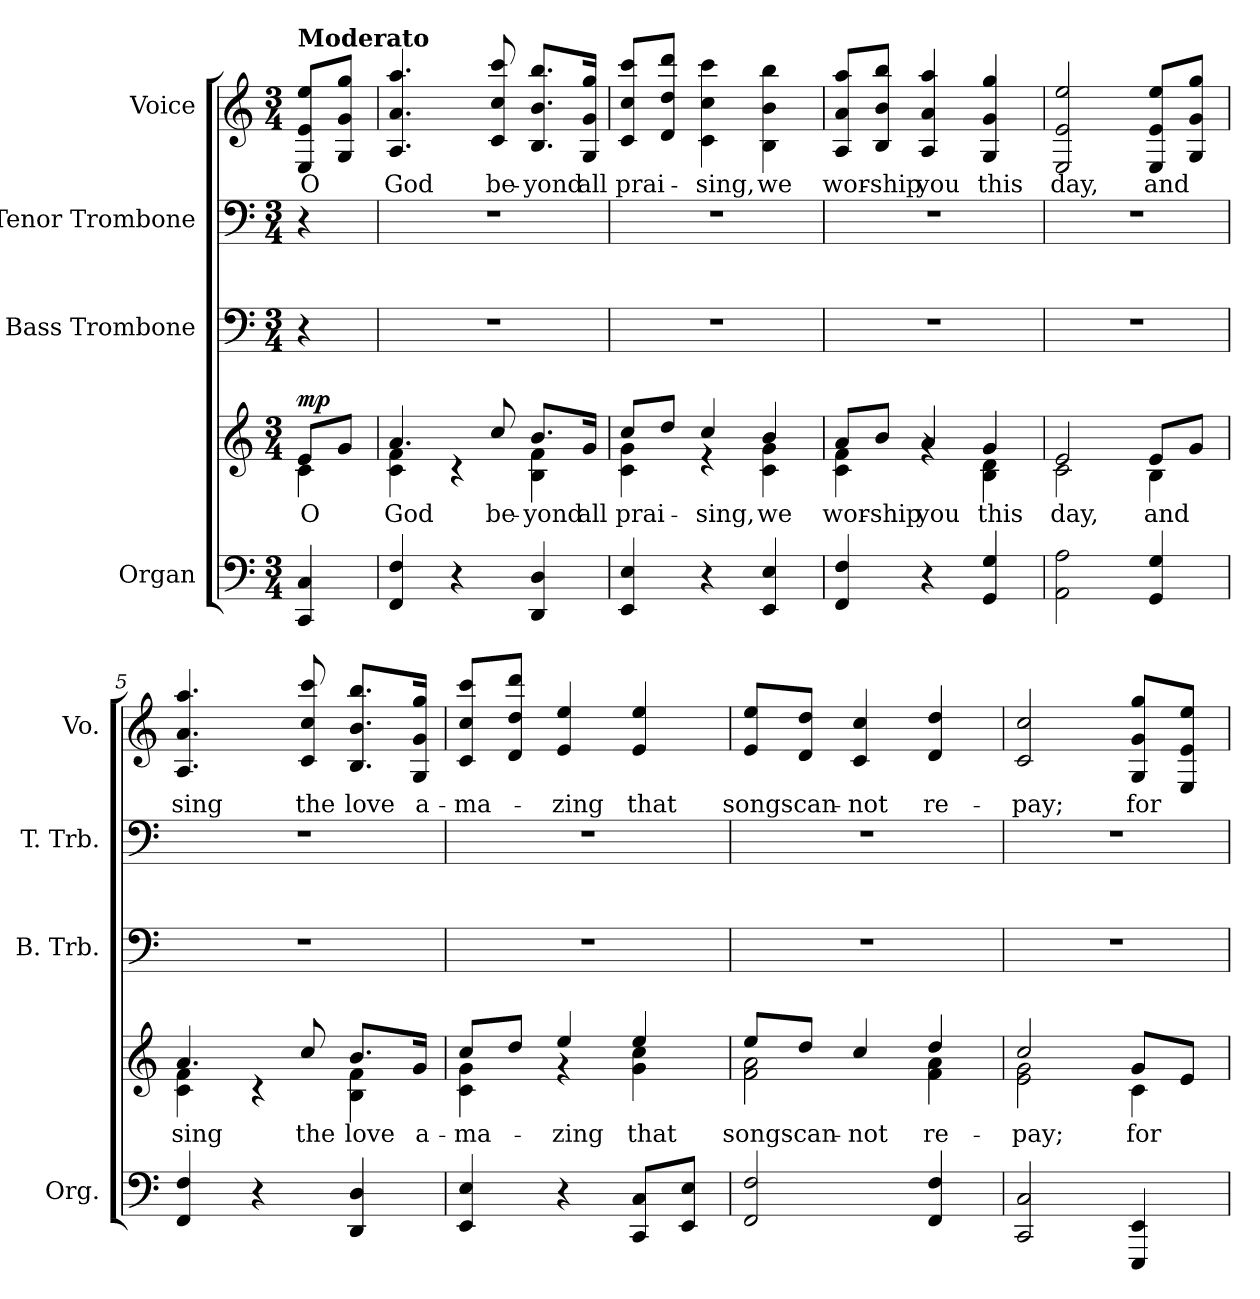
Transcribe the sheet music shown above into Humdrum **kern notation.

**kern	**kern	**text	**dynam	**kern	**kern	**kern	**text
*part4	*part4	*part4	*part4	*part3	*part2	*part1	*part1
*staff5	*staff4	*staff4	*staff4/5	*staff3	*staff2	*staff1	*staff1
*I"Organ	*	*	*	*I"Bass Trombone	*I"Tenor Trombone	*I"Voice	*
*I'Org.	*	*	*	*I'B. Trb.	*I'T. Trb.	*I'Vo.	*
*clefF4	*clefG2	*	*	*clefF4	*clefF4	*clefG2	*
*k[]	*k[]	*	*	*k[]	*k[]	*k[]	*
*M3/4	*M3/4	*	*	*M3/4	*M3/4	*M3/4	*
*MM76	*MM76	*	*	*MM76	*MM76	*MM76	*
=	=	=	=	=	=	=	=
*	*^	*	*	*	*	*	*
!	!	!	!	!	!	!	!LO:TX:a:B:t=Moderato	!
!	!	!	!	!LO:DY:b=2	!	!	!	!
4CC/ 4C/	8e/L	4c\	O	mp	4r	4r	8E/ 8e/ 8ee/L	O
.	8g/J	.	.	.	.	.	8G/ 8g/ 8gg/J	.
=1	=1	=1	=1	=1	=1	=1	=1	=1
4FF/ 4F/	4.a/	4c\ 4f\	-God	.	2.r	2.r	4.A/ 4.a/ 4.aa/	-God
4r	.	4r	.	.	.	.	.	.
.	8cc/	.	be-	.	.	.	8c/ 8cc/ 8ccc/	be-
4DD/ 4D/	8.b/L	4B\ 4f\	-yond	.	.	.	8.B/ 8.b/ 8.bb/L	-yond
.	16g/Jk	.	all	.	.	.	16G/ 16g/ 16gg/Jk	all
=2	=2	=2	=2	=2	=2	=2	=2	=2
4EE/ 4E/	8cc/L	4c\ 4g\	prai-	.	2.r	2.r	8c/ 8cc/ 8ccc/L	prai-
.	8dd/J	.	.	.	.	.	8d/ 8dd/ 8ddd/J	.
4r	4cc/	4r	-sing,	.	.	.	4c\ 4cc\ 4ccc\	-sing,
4EE/ 4E/	4b/	4c\ 4g\	we	.	.	.	4B\ 4b\ 4bb\	we
=3	=3	=3	=3	=3	=3	=3	=3	=3
4FF/ 4F/	8a/L	4c\ 4f\	wor-	.	2.r	2.r	8A/ 8a/ 8aa/L	wor-
.	8b/J	.	-ship	.	.	.	8B/ 8b/ 8bb/J	-ship
4r	4a/	4rg	you	.	.	.	4A/ 4a/ 4aa/	you
4GG/ 4G/	4g/	4B\ 4d\	this	.	.	.	4G/ 4g/ 4gg/	this
=4	=4	=4	=4	=4	=4	=4	=4	=4
2AA\ 2A\	2e/	2c\	day,	.	2.r	2.r	2E/ 2e/ 2ee/	day,
4GG/ 4G/	8e/L	4B\	and	.	.	.	8E/ 8e/ 8ee/L	and
.	8g/J	.	.	.	.	.	8G/ 8g/ 8gg/J	.
!!LO:LB:g=z
=5	=5	=5	=5	=5	=5	=5	=5	=5
4FF/ 4F/	4.a/	4c\ 4f\	-sing	.	2.r	2.r	4.A/ 4.a/ 4.aa/	-sing
4r	.	4r	.	.	.	.	.	.
.	8cc/	.	the	.	.	.	8c/ 8cc/ 8ccc/	the
4DD/ 4D/	8.b/L	4B\ 4f\	love	.	.	.	8.B/ 8.b/ 8.bb/L	love
.	16g/Jk	.	a-	.	.	.	16G/ 16g/ 16gg/Jk	a-
=6	=6	=6	=6	=6	=6	=6	=6	=6
4EE/ 4E/	8cc/L	4c\ 4g\	-ma-	.	2.r	2.r	8c/ 8cc/ 8ccc/L	-ma-
.	8dd/J	.	.	.	.	.	8d/ 8dd/ 8ddd/J	.
4r	4ee/	4r	-zing	.	.	.	4e/ 4ee/	-zing
8CC/ 8C/L	4ee/	4g\ 4cc\	that	.	.	.	4e/ 4ee/	that
8EE/ 8E/J	.	.	.	.	.	.	.	.
=7	=7	=7	=7	=7	=7	=7	=7	=7
2FF/ 2F/	8ee/L	2f\ 2a\	songs	.	2.r	2.r	8e/ 8ee/L	songs
.	8dd/J	.	can-	.	.	.	8d/ 8dd/J	can-
.	4cc/	.	-not	.	.	.	4c/ 4cc/	-not
4FF/ 4F/	4dd/	4f\ 4a\	re-	.	.	.	4d/ 4dd/	re-
=8	=8	=8	=8	=8	=8	=8	=8	=8
2CC/ 2C/	2cc/	2e\ 2g\	-pay;	.	2.r	2.r	2c/ 2cc/	-pay;
4EEE/ 4EE/	8g/L	4c\	for	.	.	.	8G/ 8g/ 8gg/L	for
.	8e/J	.	.	.	.	.	8E/ 8e/ 8ee/J	.
*	*v	*v	*	*	*	*	*	*
=	=	=	=	=	=	=	=
*-	*-	*-	*-	*-	*-	*-	*-
